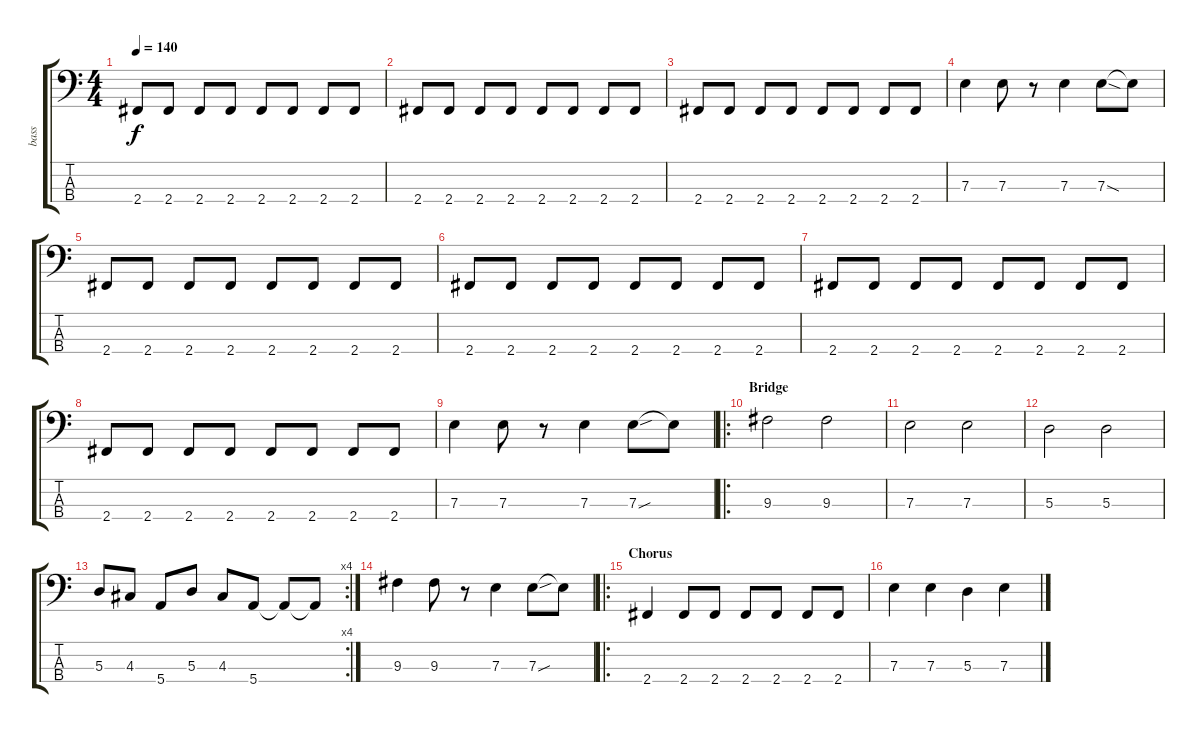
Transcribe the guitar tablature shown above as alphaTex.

\track ("bass" "bass") {instrument electricbasspick}
\staff {score tabs}
\tuning (G2 D2 A1 E1) {hide}
\ts (4 4)
\tempo 140
\clef f4
\ks c
2.4.8{dy f} 2.4.8 2.4.8 2.4.8 2.4.8 2.4.8 2.4.8 2.4.8 |
2.4.8 2.4.8 2.4.8 2.4.8 2.4.8 2.4.8 2.4.8 2.4.8 |
2.4.8 2.4.8 2.4.8 2.4.8 2.4.8 2.4.8 2.4.8 2.4.8 |
7.3.4 7.3.8 r.8 7.3.4 7.3{sod}.8 7.3{t}.8 |
2.4.8 2.4.8 2.4.8 2.4.8 2.4.8 2.4.8 2.4.8 2.4.8 |
2.4.8 2.4.8 2.4.8 2.4.8 2.4.8 2.4.8 2.4.8 2.4.8 |
2.4.8 2.4.8 2.4.8 2.4.8 2.4.8 2.4.8 2.4.8 2.4.8 |
2.4.8 2.4.8 2.4.8 2.4.8 2.4.8 2.4.8 2.4.8 2.4.8 |
7.3.4 7.3.8 r.8 7.3.4 7.3{sou}.8 7.3{t}.8 |
\ro
\section ("" "Bridge")
9.3.2 9.3.2 |
7.3.2 7.3.2 |
5.3.2 5.3.2 |
\rc 4
5.3.8 4.3.8 5.4.8 5.3.8 4.3.8 5.4.8 5.4{t}.8 5.4{t}.8 |
9.3.4 9.3.8 r.8 7.3.4 7.3{sou}.8 7.3{t}.8 |
\ro
\section ("" "Chorus")
2.4.4 2.4.8 2.4.8 2.4.8 2.4.8 2.4.8 2.4.8 |
7.3.4 7.3.4 5.3.4 7.3.4
